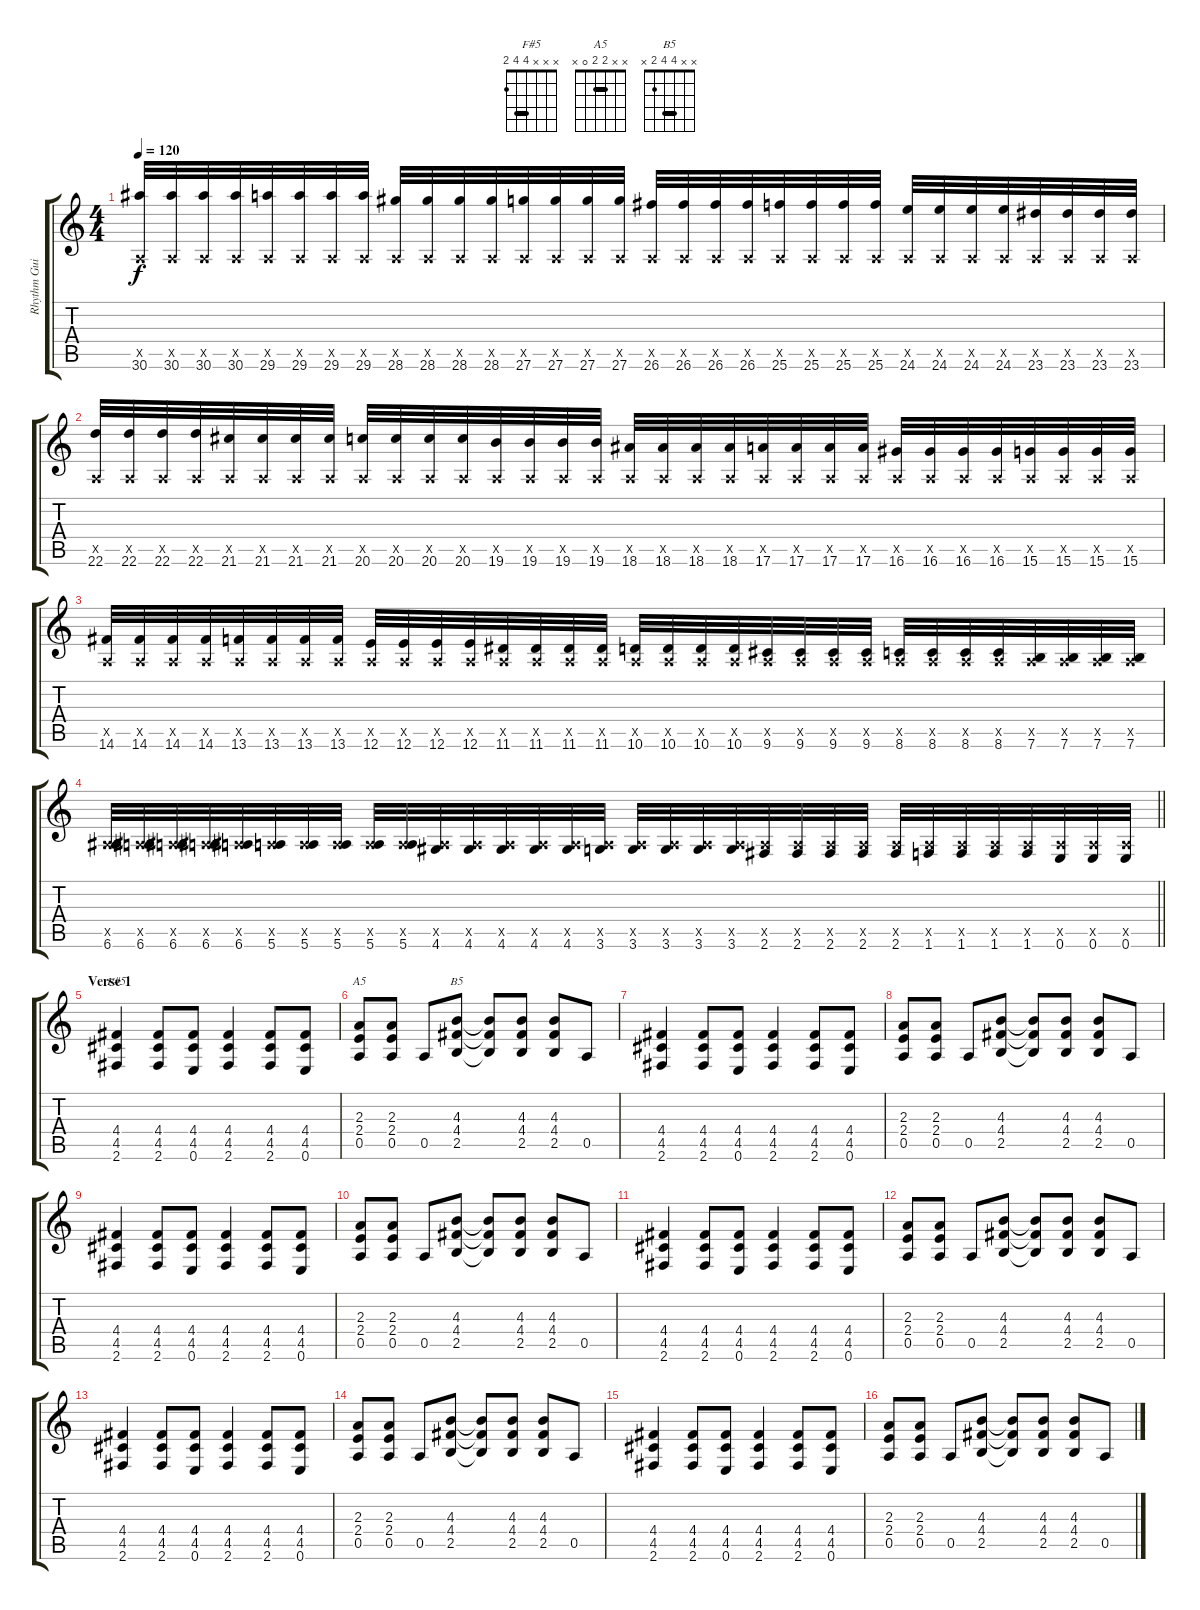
\track ("Rhythm Guitar" "Rhythm Gui") {instrument overdrivenguitar}
\staff {score tabs}
\tuning (E4 B3 G3 D3 A2 E2) {hide}
\chord ("F#5" x x x 4 4 2) {barre 4}
\chord ("A5" x x 2 2 0 x) {barre 2}
\chord ("B5" x x 4 4 2 x) {barre 4}
\ts (4 4)
\tempo 120
\clef g2
\ks c
(0.5{x} 30.6).32{dy f} (0.5{x} 30.6).32 (0.5{x} 30.6).32 (0.5{x} 30.6).32 (0.5{x} 29.6).32 (0.5{x} 29.6).32 (0.5{x} 29.6).32 (0.5{x} 29.6).32 (0.5{x} 28.6).32 (0.5{x} 28.6).32 (0.5{x} 28.6).32 (0.5{x} 28.6).32 (0.5{x} 27.6).32 (0.5{x} 27.6).32 (0.5{x} 27.6).32 (0.5{x} 27.6).32 (0.5{x} 26.6).32 (0.5{x} 26.6).32 (0.5{x} 26.6).32 (0.5{x} 26.6).32 (0.5{x} 25.6).32 (0.5{x} 25.6).32 (0.5{x} 25.6).32 (0.5{x} 25.6).32 (0.5{x} 24.6).32 (0.5{x} 24.6).32 (0.5{x} 24.6).32 (0.5{x} 24.6).32 (0.5{x} 23.6).32 (0.5{x} 23.6).32 (0.5{x} 23.6).32 (0.5{x} 23.6).32 |
(0.5{x} 22.6).32 (0.5{x} 22.6).32 (0.5{x} 22.6).32 (0.5{x} 22.6).32 (0.5{x} 21.6).32 (0.5{x} 21.6).32 (0.5{x} 21.6).32 (0.5{x} 21.6).32 (0.5{x} 20.6).32 (0.5{x} 20.6).32 (0.5{x} 20.6).32 (0.5{x} 20.6).32 (0.5{x} 19.6).32 (0.5{x} 19.6).32 (0.5{x} 19.6).32 (0.5{x} 19.6).32 (0.5{x} 18.6).32 (0.5{x} 18.6).32 (0.5{x} 18.6).32 (0.5{x} 18.6).32 (0.5{x} 17.6).32 (0.5{x} 17.6).32 (0.5{x} 17.6).32 (0.5{x} 17.6).32 (0.5{x} 16.6).32 (0.5{x} 16.6).32 (0.5{x} 16.6).32 (0.5{x} 16.6).32 (0.5{x} 15.6).32 (0.5{x} 15.6).32 (0.5{x} 15.6).32 (0.5{x} 15.6).32 |
(0.5{x} 14.6).32 (0.5{x} 14.6).32 (0.5{x} 14.6).32 (0.5{x} 14.6).32 (0.5{x} 13.6).32 (0.5{x} 13.6).32 (0.5{x} 13.6).32 (0.5{x} 13.6).32 (0.5{x} 12.6).32 (0.5{x} 12.6).32 (0.5{x} 12.6).32 (0.5{x} 12.6).32 (0.5{x} 11.6).32 (0.5{x} 11.6).32 (0.5{x} 11.6).32 (0.5{x} 11.6).32 (0.5{x} 10.6).32 (0.5{x} 10.6).32 (0.5{x} 10.6).32 (0.5{x} 10.6).32 (0.5{x} 9.6).32 (0.5{x} 9.6).32 (0.5{x} 9.6).32 (0.5{x} 9.6).32 (0.5{x} 8.6).32 (0.5{x} 8.6).32 (0.5{x} 8.6).32 (0.5{x} 8.6).32 (0.5{x} 7.6).32 (0.5{x} 7.6).32 (0.5{x} 7.6).32 (0.5{x} 7.6).32 |
\barLineRight lightlight
(0.5{x} 6.6).32 (0.5{x} 6.6).32 (0.5{x} 6.6).32 (0.5{x} 6.6).32 (0.5{x} 6.6).32 (0.5{x} 5.6).32 (0.5{x} 5.6).32 (0.5{x} 5.6).32 (0.5{x} 5.6).32 (0.5{x} 5.6).32 (0.5{x} 4.6).32 (0.5{x} 4.6).32 (0.5{x} 4.6).32 (0.5{x} 4.6).32 (0.5{x} 4.6).32 (0.5{x} 3.6).32 (0.5{x} 3.6).32 (0.5{x} 3.6).32 (0.5{x} 3.6).32 (0.5{x} 3.6).32 (0.5{x} 2.6).32 (0.5{x} 2.6).32 (0.5{x} 2.6).32 (0.5{x} 2.6).32 (0.5{x} 2.6).32 (0.5{x} 1.6).32 (0.5{x} 1.6).32 (0.5{x} 1.6).32 (0.5{x} 1.6).32 (0.5{x} 0.6).32 (0.5{x} 0.6).32 (0.5{x} 0.6).32 |
\section ("" "Verse 1")
(4.4 4.5 2.6).4{ch "F#5"} (4.4 4.5 2.6).8 (4.4 4.5 0.6).8 (4.4 4.5 2.6).4 (4.4 4.5 2.6).8 (4.4 4.5 0.6).8 |
(2.3 2.4 0.5).8{ch "A5"} (2.3 2.4 0.5).8 0.5.8 (4.3 4.4 2.5).8{ch "B5"} (4.3{t} 4.4{t} 2.5{t}).8 (4.3 4.4 2.5).8 (4.3 4.4 2.5).8 0.5.8 |
(4.4 4.5 2.6).4 (4.4 4.5 2.6).8 (4.4 4.5 0.6).8 (4.4 4.5 2.6).4 (4.4 4.5 2.6).8 (4.4 4.5 0.6).8 |
(2.3 2.4 0.5).8 (2.3 2.4 0.5).8 0.5.8 (4.3 4.4 2.5).8 (4.3{t} 4.4{t} 2.5{t}).8 (4.3 4.4 2.5).8 (4.3 4.4 2.5).8 0.5.8 |
(4.4 4.5 2.6).4 (4.4 4.5 2.6).8 (4.4 4.5 0.6).8 (4.4 4.5 2.6).4 (4.4 4.5 2.6).8 (4.4 4.5 0.6).8 |
(2.3 2.4 0.5).8 (2.3 2.4 0.5).8 0.5.8 (4.3 4.4 2.5).8 (4.3{t} 4.4{t} 2.5{t}).8 (4.3 4.4 2.5).8 (4.3 4.4 2.5).8 0.5.8 |
(4.4 4.5 2.6).4 (4.4 4.5 2.6).8 (4.4 4.5 0.6).8 (4.4 4.5 2.6).4 (4.4 4.5 2.6).8 (4.4 4.5 0.6).8 |
(2.3 2.4 0.5).8 (2.3 2.4 0.5).8 0.5.8 (4.3 4.4 2.5).8 (4.3{t} 4.4{t} 2.5{t}).8 (4.3 4.4 2.5).8 (4.3 4.4 2.5).8 0.5.8 |
(4.4 4.5 2.6).4 (4.4 4.5 2.6).8 (4.4 4.5 0.6).8 (4.4 4.5 2.6).4 (4.4 4.5 2.6).8 (4.4 4.5 0.6).8 |
(2.3 2.4 0.5).8 (2.3 2.4 0.5).8 0.5.8 (4.3 4.4 2.5).8 (4.3{t} 4.4{t} 2.5{t}).8 (4.3 4.4 2.5).8 (4.3 4.4 2.5).8 0.5.8 |
(4.4 4.5 2.6).4 (4.4 4.5 2.6).8 (4.4 4.5 0.6).8 (4.4 4.5 2.6).4 (4.4 4.5 2.6).8 (4.4 4.5 0.6).8 |
(2.3 2.4 0.5).8 (2.3 2.4 0.5).8 0.5.8 (4.3 4.4 2.5).8 (4.3{t} 4.4{t} 2.5{t}).8 (4.3 4.4 2.5).8 (4.3 4.4 2.5).8 0.5.8
